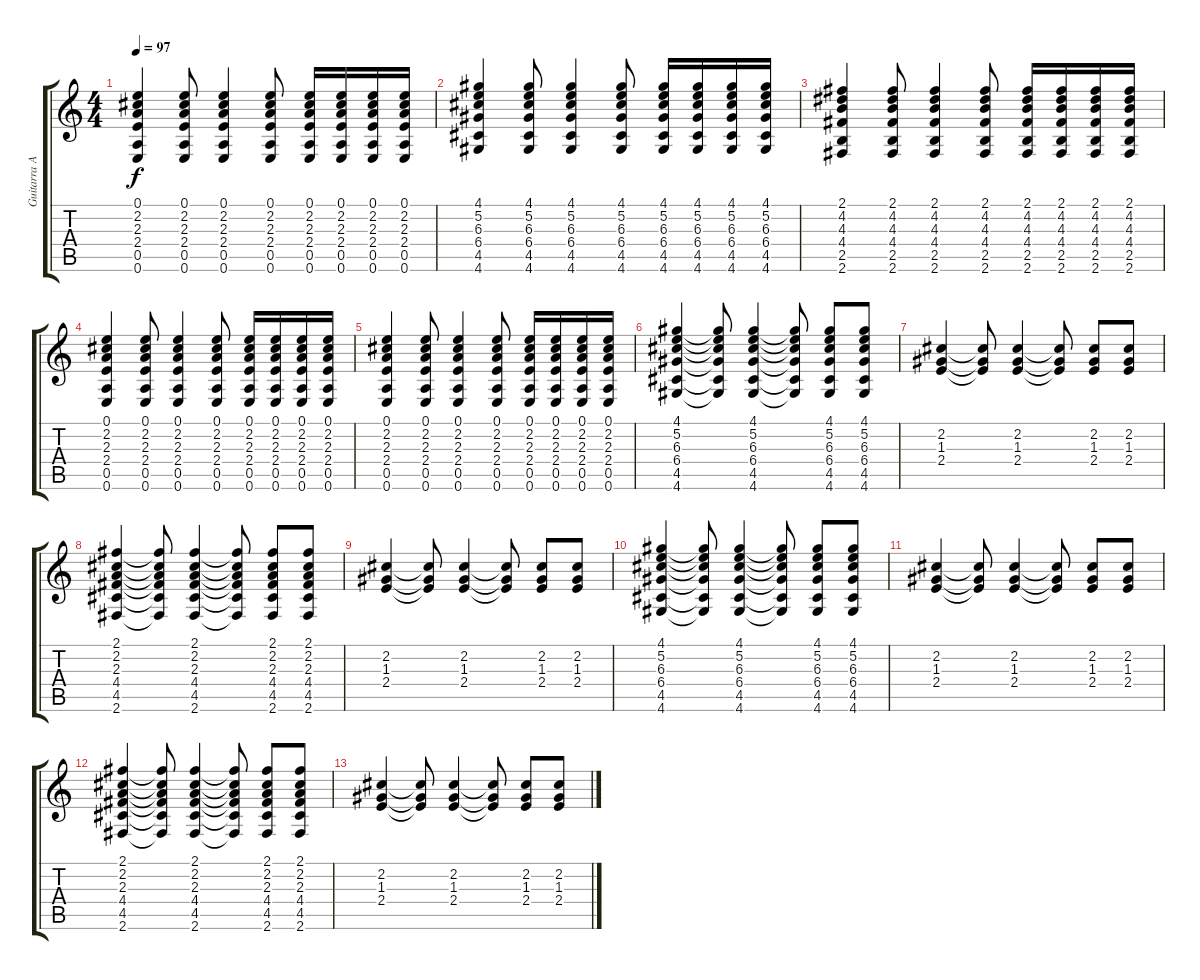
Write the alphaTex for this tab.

\track ("Guitarra Acústica" "Guitarra A") {instrument acousticguitarnylon}
\staff {score tabs}
\tuning (E4 B3 G3 D3 A2 E2) {hide}
\ts (4 4)
\tempo 97
\clef g2
\ks c
(0.1 2.2 2.3 2.4 0.5 0.6).4{dy f} (0.1 2.2 2.3 2.4 0.5 0.6).8 (0.1 2.2 2.3 2.4 0.5 0.6).4 (0.1 2.2 2.3 2.4 0.5 0.6).8 (0.1 2.2 2.3 2.4 0.5 0.6).16 (0.1 2.2 2.3 2.4 0.5 0.6).16 (0.1 2.2 2.3 2.4 0.5 0.6).16 (0.1 2.2 2.3 2.4 0.5 0.6).16 |
(4.1 5.2 6.3 6.4 4.5 4.6).4 (4.1 5.2 6.3 6.4 4.5 4.6).8 (4.1 5.2 6.3 6.4 4.5 4.6).4 (4.1 5.2 6.3 6.4 4.5 4.6).8 (4.1 5.2 6.3 6.4 4.5 4.6).16 (4.1 5.2 6.3 6.4 4.5 4.6).16 (4.1 5.2 6.3 6.4 4.5 4.6).16 (4.1 5.2 6.3 6.4 4.5 4.6).16 |
(2.1 4.2 4.3 4.4 2.5 2.6).4 (2.1 4.2 4.3 4.4 2.5 2.6).8 (2.1 4.2 4.3 4.4 2.5 2.6).4 (2.1 4.2 4.3 4.4 2.5 2.6).8 (2.1 4.2 4.3 4.4 2.5 2.6).16 (2.1 4.2 4.3 4.4 2.5 2.6).16 (2.1 4.2 4.3 4.4 2.5 2.6).16 (2.1 4.2 4.3 4.4 2.5 2.6).16 |
(0.1 2.2 2.3 2.4 0.5 0.6).4 (0.1 2.2 2.3 2.4 0.5 0.6).8 (0.1 2.2 2.3 2.4 0.5 0.6).4 (0.1 2.2 2.3 2.4 0.5 0.6).8 (0.1 2.2 2.3 2.4 0.5 0.6).16 (0.1 2.2 2.3 2.4 0.5 0.6).16 (0.1 2.2 2.3 2.4 0.5 0.6).16 (0.1 2.2 2.3 2.4 0.5 0.6).16 |
(0.1 2.2 2.3 2.4 0.5 0.6).4 (0.1 2.2 2.3 2.4 0.5 0.6).8 (0.1 2.2 2.3 2.4 0.5 0.6).4 (0.1 2.2 2.3 2.4 0.5 0.6).8 (0.1 2.2 2.3 2.4 0.5 0.6).16 (0.1 2.2 2.3 2.4 0.5 0.6).16 (0.1 2.2 2.3 2.4 0.5 0.6).16 (0.1 2.2 2.3 2.4 0.5 0.6).16 |
(4.1 5.2 6.3 6.4 4.5 4.6).4 (4.1{t} 5.2{t} 6.3{t} 6.4{t} 4.5{t} 4.6{t}).8 (4.1 5.2 6.3 6.4 4.5 4.6).4 (4.1{t} 5.2{t} 6.3{t} 6.4{t} 4.5{t} 4.6{t}).8 (4.1 5.2 6.3 6.4 4.5 4.6).8 (4.1 5.2 6.3 6.4 4.5 4.6).8 |
(2.2 1.3 2.4).4 (2.2{t} 1.3{t} 2.4{t}).8 (2.2 1.3 2.4).4 (2.2{t} 1.3{t} 2.4{t}).8 (2.2 1.3 2.4).8 (2.2 1.3 2.4).8 |
(2.1 2.2 2.3 4.4 4.5 2.6).4 (2.1{t} 2.2{t} 2.3{t} 4.4{t} 4.5{t} 2.6{t}).8 (2.1 2.2 2.3 4.4 4.5 2.6).4 (2.1{t} 2.2{t} 2.3{t} 4.4{t} 4.5{t} 2.6{t}).8 (2.1 2.2 2.3 4.4 4.5 2.6).8 (2.1 2.2 2.3 4.4 4.5 2.6).8 |
(2.2 1.3 2.4).4 (2.2{t} 1.3{t} 2.4{t}).8 (2.2 1.3 2.4).4 (2.2{t} 1.3{t} 2.4{t}).8 (2.2 1.3 2.4).8 (2.2 1.3 2.4).8 |
(4.1 5.2 6.3 6.4 4.5 4.6).4 (4.1{t} 5.2{t} 6.3{t} 6.4{t} 4.5{t} 4.6{t}).8 (4.1 5.2 6.3 6.4 4.5 4.6).4 (4.1{t} 5.2{t} 6.3{t} 6.4{t} 4.5{t} 4.6{t}).8 (4.1 5.2 6.3 6.4 4.5 4.6).8 (4.1 5.2 6.3 6.4 4.5 4.6).8 |
(2.2 1.3 2.4).4 (2.2{t} 1.3{t} 2.4{t}).8 (2.2 1.3 2.4).4 (2.2{t} 1.3{t} 2.4{t}).8 (2.2 1.3 2.4).8 (2.2 1.3 2.4).8 |
(2.1 2.2 2.3 4.4 4.5 2.6).4 (2.1{t} 2.2{t} 2.3{t} 4.4{t} 4.5{t} 2.6{t}).8 (2.1 2.2 2.3 4.4 4.5 2.6).4 (2.1{t} 2.2{t} 2.3{t} 4.4{t} 4.5{t} 2.6{t}).8 (2.1 2.2 2.3 4.4 4.5 2.6).8 (2.1 2.2 2.3 4.4 4.5 2.6).8 |
(2.2 1.3 2.4).4 (2.2{t} 1.3{t} 2.4{t}).8 (2.2 1.3 2.4).4 (2.2{t} 1.3{t} 2.4{t}).8 (2.2 1.3 2.4).8 (2.2 1.3 2.4).8
